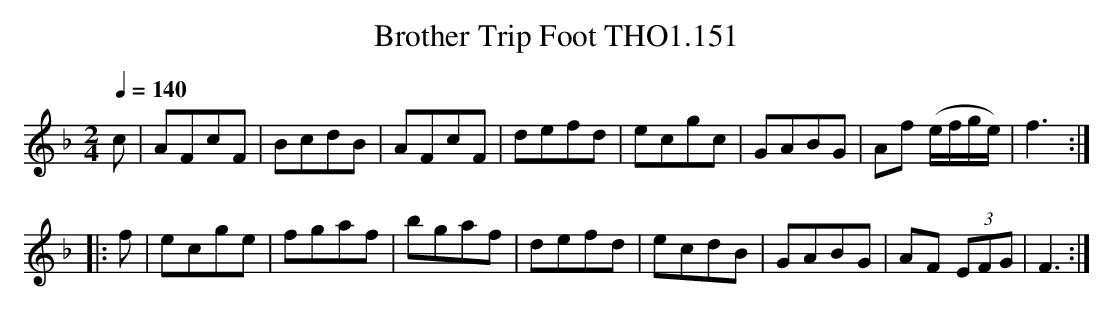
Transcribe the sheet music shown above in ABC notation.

X:1
T:Brother Trip Foot THO1.151
M:2/4
L:1/8
Q:1/4=140
K:F
c|AFcF|BcdB|AFcF|defd|ecgc|GABG|Af (e/f/g/e/)|f3:|
|:f|ecge|fgaf|bgaf|defd|ecdB|GABG|AF (3EFG|F3:|
